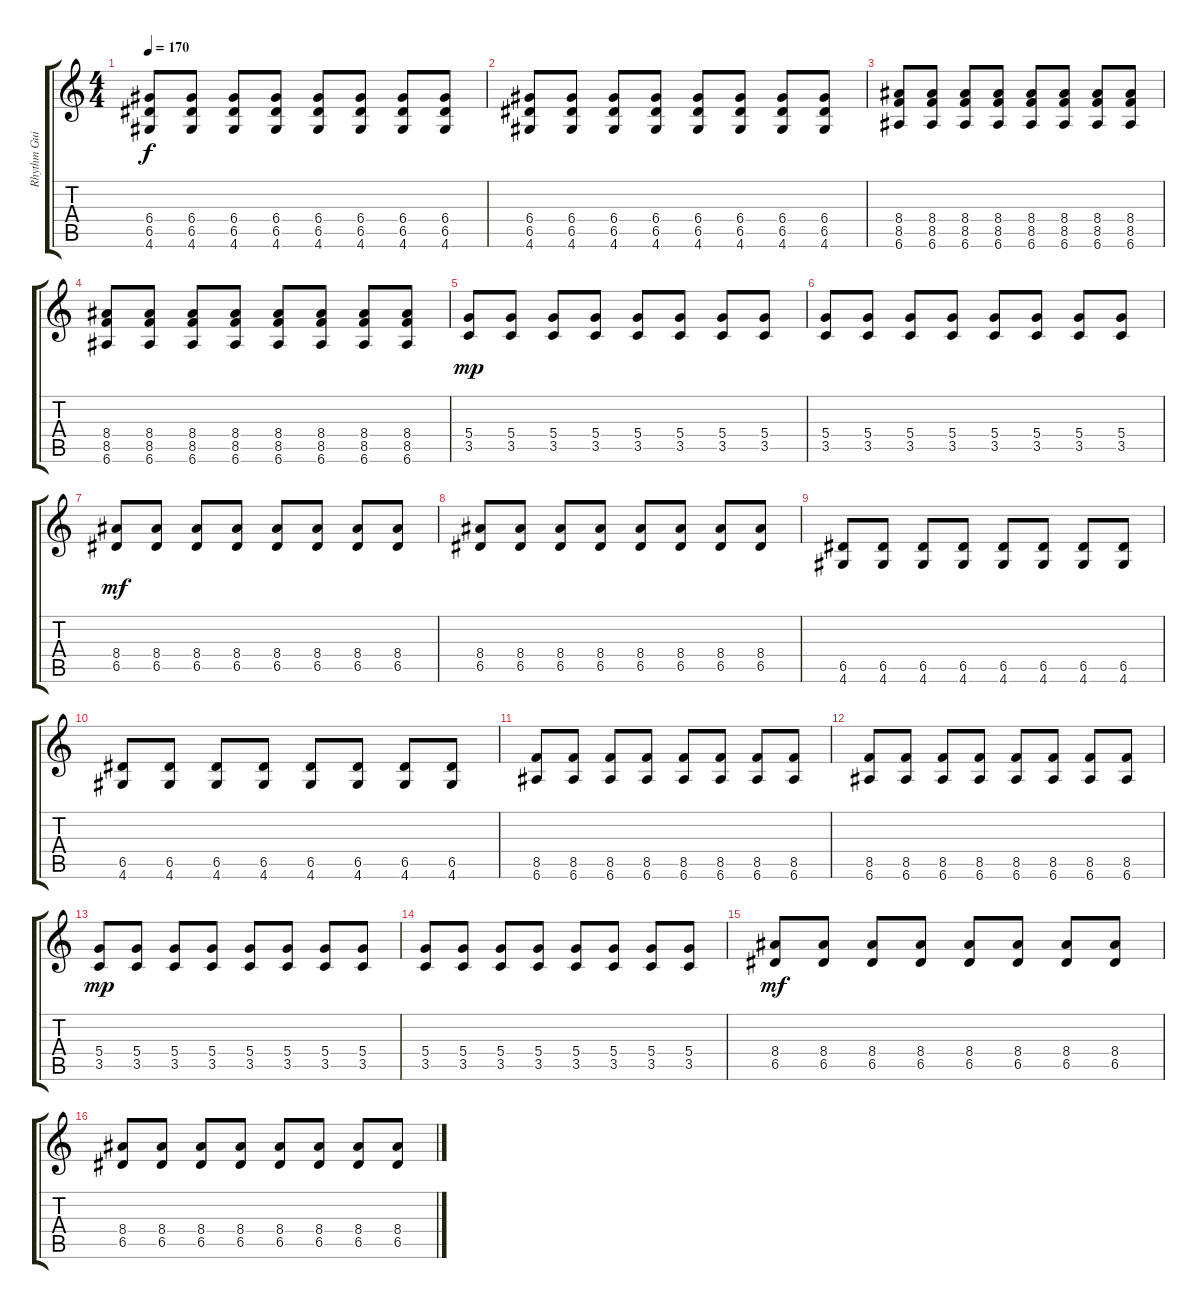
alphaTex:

\track ("Rhythm Guitar" "Rhythm Gui") {instrument distortionguitar}
\staff {score tabs}
\tuning (E4 B3 G3 D3 A2 E2) {hide}
\ts (4 4)
\tempo 170
\clef g2
\ks c
(6.4 6.5 4.6).8{dy f} (6.4 6.5 4.6).8 (6.4 6.5 4.6).8 (6.4 6.5 4.6).8 (6.4 6.5 4.6).8 (6.4 6.5 4.6).8 (6.4 6.5 4.6).8 (6.4 6.5 4.6).8 |
(6.4 6.5 4.6).8 (6.4 6.5 4.6).8 (6.4 6.5 4.6).8 (6.4 6.5 4.6).8 (6.4 6.5 4.6).8 (6.4 6.5 4.6).8 (6.4 6.5 4.6).8 (6.4 6.5 4.6).8 |
(8.4 8.5 6.6).8 (8.4 8.5 6.6).8 (8.4 8.5 6.6).8 (8.4 8.5 6.6).8 (8.4 8.5 6.6).8 (8.4 8.5 6.6).8 (8.4 8.5 6.6).8 (8.4 8.5 6.6).8 |
(8.4 8.5 6.6).8 (8.4 8.5 6.6).8 (8.4 8.5 6.6).8 (8.4 8.5 6.6).8 (8.4 8.5 6.6).8 (8.4 8.5 6.6).8 (8.4 8.5 6.6).8 (8.4 8.5 6.6).8 |
(5.4 3.5).8{dy mp} (5.4 3.5).8 (5.4 3.5).8 (5.4 3.5).8 (5.4 3.5).8 (5.4 3.5).8 (5.4 3.5).8 (5.4 3.5).8 |
(5.4 3.5).8 (5.4 3.5).8 (5.4 3.5).8 (5.4 3.5).8 (5.4 3.5).8 (5.4 3.5).8 (5.4 3.5).8 (5.4 3.5).8 |
(8.4 6.5).8{dy mf} (8.4 6.5).8 (8.4 6.5).8 (8.4 6.5).8 (8.4 6.5).8 (8.4 6.5).8 (8.4 6.5).8 (8.4 6.5).8 |
(8.4 6.5).8 (8.4 6.5).8 (8.4 6.5).8 (8.4 6.5).8 (8.4 6.5).8 (8.4 6.5).8 (8.4 6.5).8 (8.4 6.5).8 |
(6.5 4.6).8 (6.5 4.6).8 (6.5 4.6).8 (6.5 4.6).8 (6.5 4.6).8 (6.5 4.6).8 (6.5 4.6).8 (6.5 4.6).8 |
(6.5 4.6).8 (6.5 4.6).8 (6.5 4.6).8 (6.5 4.6).8 (6.5 4.6).8 (6.5 4.6).8 (6.5 4.6).8 (6.5 4.6).8 |
(8.5 6.6).8 (8.5 6.6).8 (8.5 6.6).8 (8.5 6.6).8 (8.5 6.6).8 (8.5 6.6).8 (8.5 6.6).8 (8.5 6.6).8 |
(8.5 6.6).8 (8.5 6.6).8 (8.5 6.6).8 (8.5 6.6).8 (8.5 6.6).8 (8.5 6.6).8 (8.5 6.6).8 (8.5 6.6).8 |
(5.4 3.5).8{dy mp} (5.4 3.5).8 (5.4 3.5).8 (5.4 3.5).8 (5.4 3.5).8 (5.4 3.5).8 (5.4 3.5).8 (5.4 3.5).8 |
(5.4 3.5).8 (5.4 3.5).8 (5.4 3.5).8 (5.4 3.5).8 (5.4 3.5).8 (5.4 3.5).8 (5.4 3.5).8 (5.4 3.5).8 |
(8.4 6.5).8{dy mf} (8.4 6.5).8 (8.4 6.5).8 (8.4 6.5).8 (8.4 6.5).8 (8.4 6.5).8 (8.4 6.5).8 (8.4 6.5).8 |
(8.4 6.5).8 (8.4 6.5).8 (8.4 6.5).8 (8.4 6.5).8 (8.4 6.5).8 (8.4 6.5).8 (8.4 6.5).8 (8.4 6.5).8
